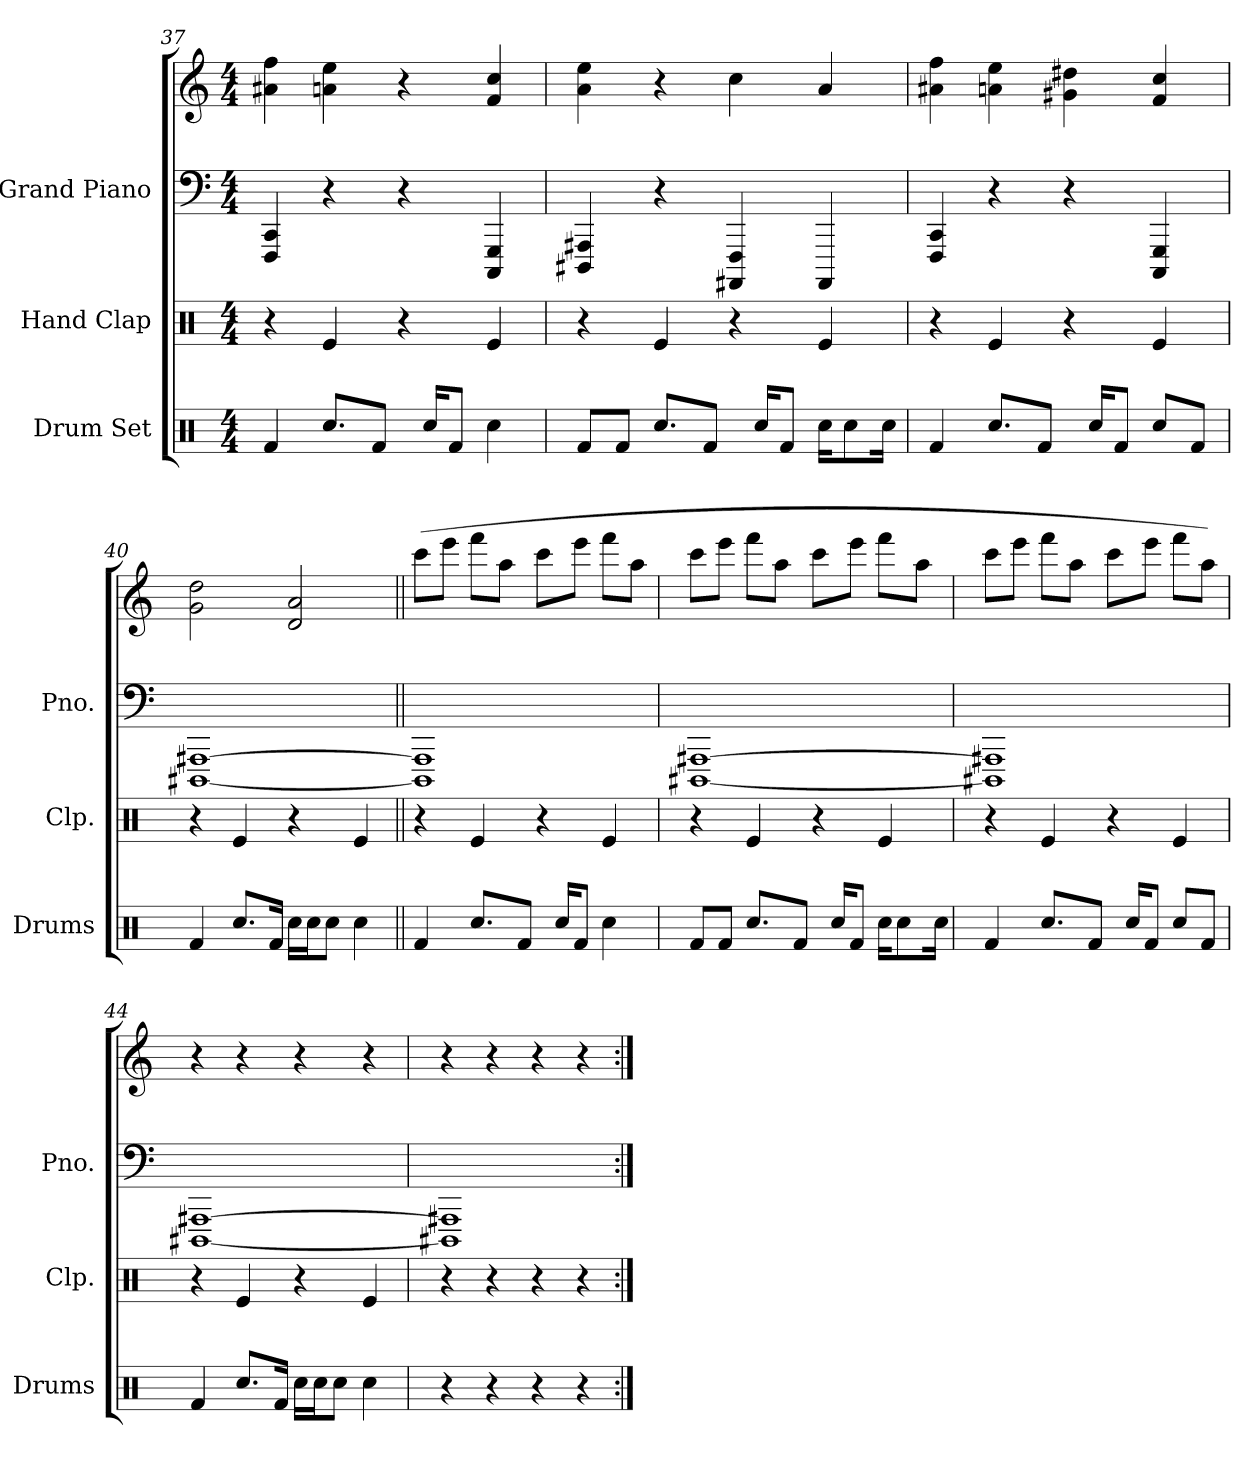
**kern	**kern	**kern	**kern
*part3	*part2	*part1	*part1
*staff4	*staff3	*staff2	*staff1
*I"Drum Set	*I"Hand Clap	*I"Grand Piano	*
*I'Drums	*I'Clp.	*I'Pno.	*
*clefX	*clefX	*clefF4	*clefG2
*k[]	*k[]	*k[]	*k[]
*M4/4	*M4/4	*M4/4	*M4/4
=37	=37	=37	=37
4Rf	4r	4FFF 4CC	4a#X 4ff
8.RccL	4Re	4r	4an 4ee
8RfJ	.	.	.
.	4r	4r	4r
16RccKL	.	.	.
8RfJ	.	.	.
4Rcc	4Re	4CCC 4GGG	4f 4cc
=38	=38	=38	=38
8RfL	4r	4DDD#X 4AAA#X	4a 4ee
8RfJ	.	.	.
8.RccL	4Re	4r	4r
8RfJ	.	.	.
.	4r	4AAAA#X 4FFF	4cc
16RccKL	.	.	.
8RfJ	.	.	.
16RccKL	4Re	4AAAA#	4a
8Rcc	.	.	.
16RccJk	.	.	.
=39	=39	=39	=39
4Rf	4r	4FFF 4CC	4a#X 4ff
8.RccL	4Re	4r	4an 4ee
8RfJ	.	.	.
.	4r	4r	4g#X 4dd#X
16RccKL	.	.	.
8RfJ	.	.	.
8RccL	4Re	4CCC 4GGG	4f 4cc
8RfJ	.	.	.
=40	=40	=40	=40
4Rf	4r	[1DDD#X [1AAA#X	2g 2dd
8.RccL	4Re	.	.
16RfJk	.	.	.
16RccLL	4r	.	2d 2a
16RccJ	.	.	.
8RccJ	.	.	.
4Rcc	4Re	.	.
=41||	=41||	=41||	=41||
4Rf	4r	1DDD#] 1AAA#]	(8cccL
.	.	.	8eeeJ
8.RccL	4Re	.	8fffL
.	.	.	8aaJ
8RfJ	.	.	.
.	4r	.	8cccL
16RccKL	.	.	.
8RfJ	.	.	8eeeJ
4Rcc	4Re	.	8fffL
.	.	.	8aaJ
=42	=42	=42	=42
8RfL	4r	[1DDD#X [1AAA#X	8cccL
8RfJ	.	.	8eeeJ
8.RccL	4Re	.	8fffL
.	.	.	8aaJ
8RfJ	.	.	.
.	4r	.	8cccL
16RccKL	.	.	.
8RfJ	.	.	8eeeJ
16RccKL	4Re	.	8fffL
8Rcc	.	.	.
.	.	.	8aaJ
16RccJk	.	.	.
=43	=43	=43	=43
4Rf	4r	1DDD#X] 1AAA#X]	8cccL
.	.	.	8eeeJ
8.RccL	4Re	.	8fffL
.	.	.	8aaJ
8RfJ	.	.	.
.	4r	.	8cccL
16RccKL	.	.	.
8RfJ	.	.	8eeeJ
8RccL	4Re	.	8fffL
8RfJ	.	.	8aaJ)
=44	=44	=44	=44
4Rf	4r	[1DDD#X [1AAA#X	4r
8.RccL	4Re	.	4r
16RfJk	.	.	.
16RccLL	4r	.	4r
16RccJ	.	.	.
8RccJ	.	.	.
4Rcc	4Re	.	4r
=45	=45	=45	=45
4r	4r	1DDD#X] 1AAA#X]	4r
4r	4r	.	4r
4r	4r	.	4r
4r	4r	.	4r
=:|!	=:|!	=:|!	=:|!
*-	*-	*-	*-
